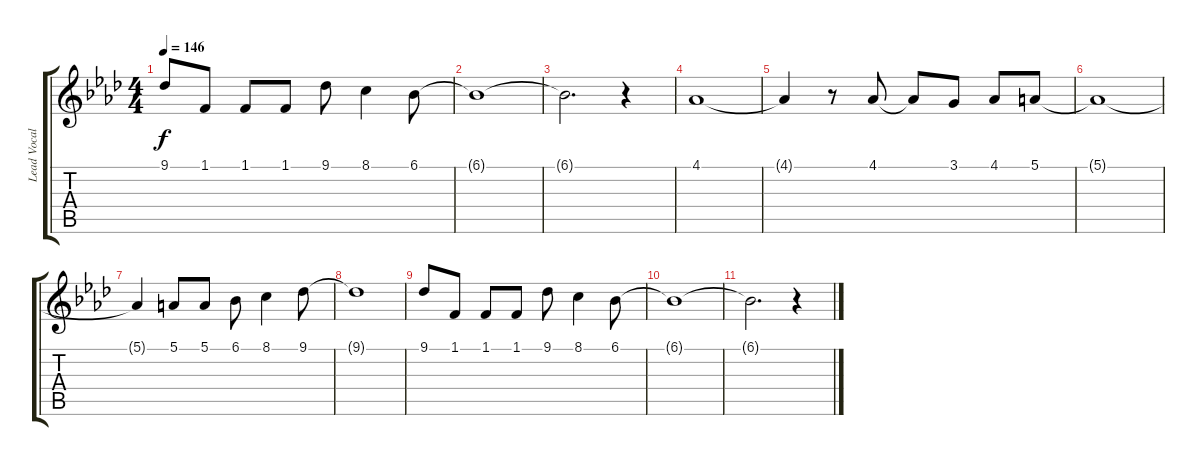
\track ("Lead Vocals" "Lead Vocal") {instrument clarinet}
\staff {score tabs}
\tuning (E4 B3 G3 D3 A2 E2) {hide}
\ts (4 4)
\tempo 146
\clef g2
\ks ab
9.1.8{dy f} 1.1.8 1.1.8 1.1.8 9.1.8 8.1.4 6.1.8 |
6.1{t}.1 |
6.1{t}.2{d} r.4 |
4.1.1 |
4.1{t}.4 r.8 4.1.8 4.1{t}.8 3.1.8 4.1.8 5.1.8 |
5.1{t}.1 |
5.1{t}.4 5.1.8 5.1.8 6.1.8 8.1.4 9.1.8 |
9.1{t}.1 |
9.1.8 1.1.8 1.1.8 1.1.8 9.1.8 8.1.4 6.1.8 |
6.1{t}.1 |
6.1{t}.2{d} r.4
